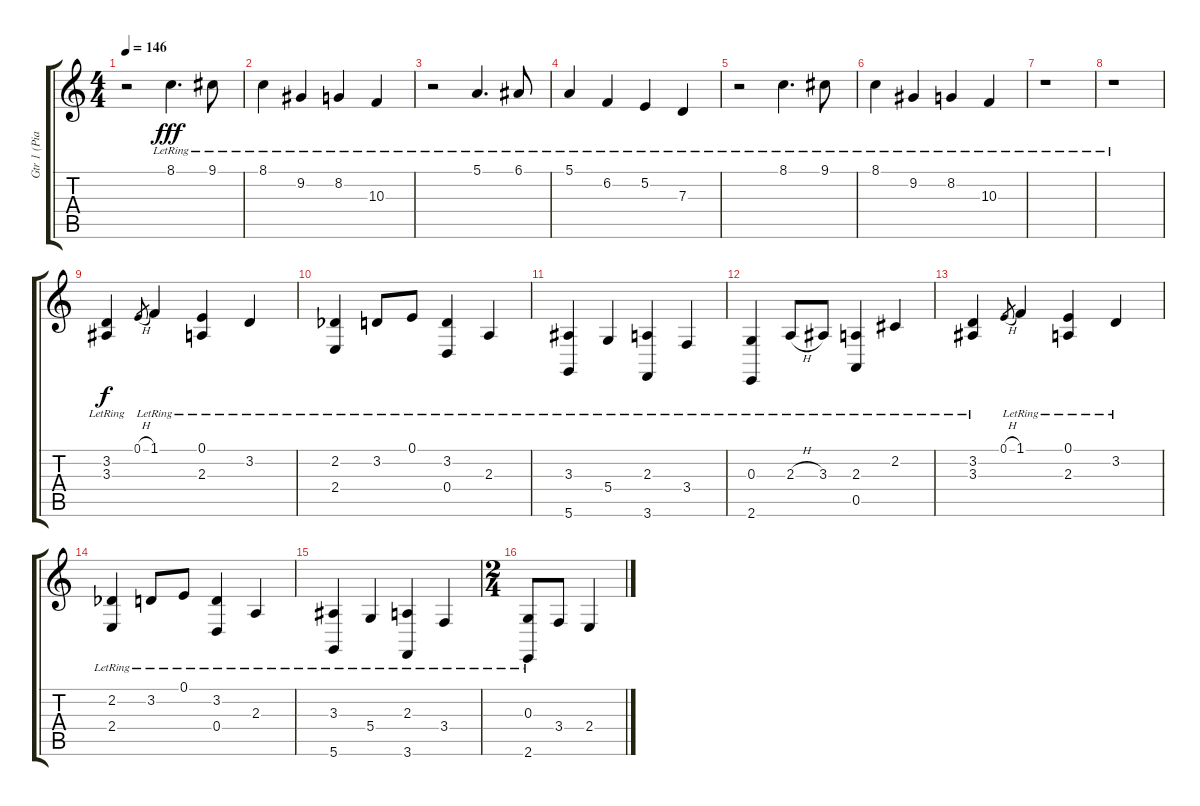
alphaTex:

\track ("Gtr 1 (Piano)" "Gtr 1 (Pia") {instrument acousticgrandpiano}
\staff {score tabs}
\tuning (E4 B3 G3 D3 A2 D2) {hide}
\ts (4 4)
\tempo 146
\clef g2
\ks c
r.2{dy fff} 8.1{lr}.4{d} 9.1{lr}.8 |
8.1{lr}.4 9.2{lr}.4 8.2{lr}.4 10.3{lr}.4 |
r.2 5.1{lr}.4{d} 6.1{lr}.8 |
5.1{lr}.4 6.2{lr}.4 5.2{lr}.4 7.3{lr}.4 |
r.2 8.1{lr}.4{d} 9.1{lr}.8 |
8.1{lr}.4 9.2{lr}.4 8.2{lr}.4 10.3{lr}.4 |
r.1 |
r.1 |
(3.2{lr} 3.3{lr}).4{dy f} 0.1{h}.8{gr} 1.1{lr}.4 (0.1{lr} 2.3{lr}).4 3.2{lr}.4 |
(2.2{lr acc b} 2.4{lr}).4 3.2{lr}.8 0.1{lr}.8 (3.2{lr} 0.4{lr}).4 2.3{lr}.4 |
(3.3{lr} 5.6{lr}).4 5.4{lr}.4 (2.3{lr} 3.6{lr}).4 3.4{lr}.4 |
(0.3{lr} 2.6{lr}).4 2.3{h lr}.8 3.3{lr}.8 (2.3{lr} 0.5{lr}).4 2.2{lr}.4 |
(3.2{lr} 3.3{lr}).4 0.1{h}.8{gr} 1.1{lr}.4 (0.1{lr} 2.3{lr}).4 3.2{lr}.4 |
(2.2{lr acc b} 2.4{lr}).4 3.2{lr}.8 0.1{lr}.8 (3.2{lr} 0.4{lr}).4 2.3{lr}.4 |
(3.3{lr} 5.6{lr}).4 5.4{lr}.4 (2.3{lr} 3.6{lr}).4 3.4{lr}.4 |
\ts (2 4)
(0.3{lr} 2.6{lr}).8 3.4.8 2.4.4
